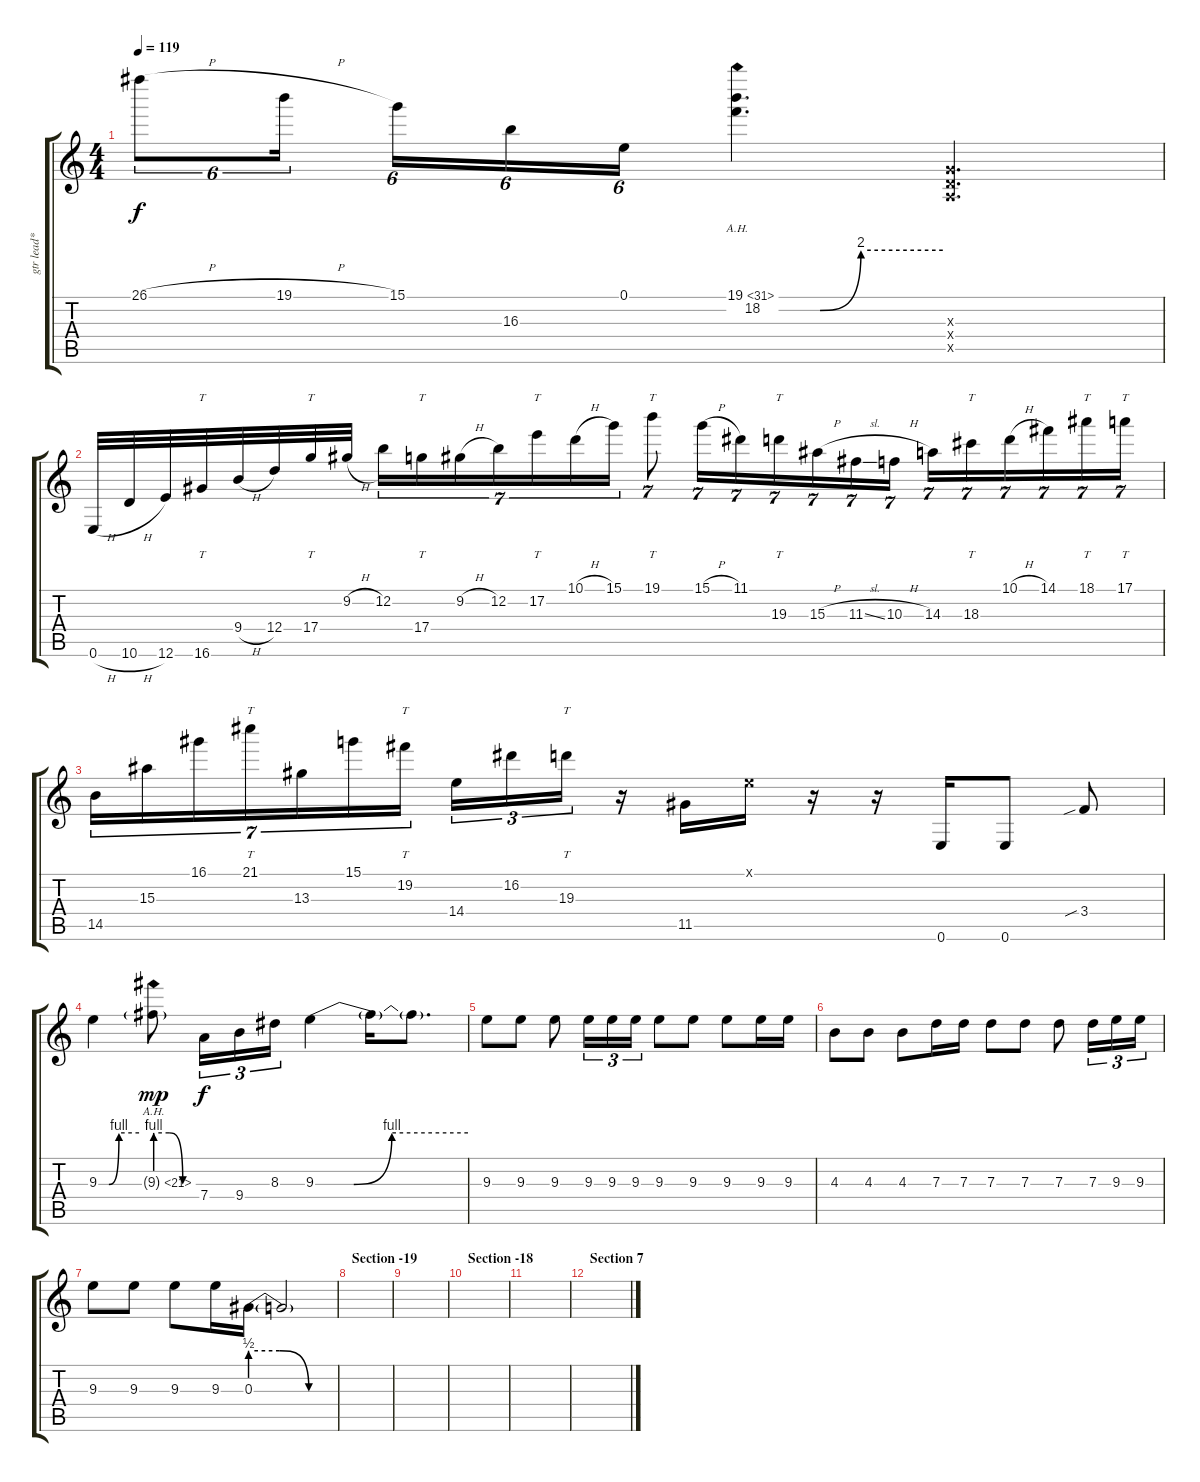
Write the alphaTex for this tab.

\track ("gtr lead*" "gtr lead*") {instrument distortionguitar}
\staff {score tabs}
\tuning (E4 B3 G3 D3 A2 E2) {hide}
\ts (4 4)
\tempo 119
\clef g2
\ks c
26.1{h}.8{tu (6 4) dy f} 19.1{h}.16{tu (6 4)} 15.1.16{tu (6 4)} 16.3.16{tu (6 4)} 0.1.16{tu (6 4)} (19.1{ah 12} 18.2{be (custom 0 0 15 0 30 8 60 8)}).4{d} (0.3{x} 0.4{x} 0.5{x}).4{d} |
0.6{h}.32 10.6{h}.32 12.6.32 16.6.32{tt} 9.4{h}.32 12.4.32 17.4.32{tt} 9.2{h}.32 12.2.16{tu (7 4)} 17.4.16{tt tu (7 4)} 9.2{h}.16{tu (7 4)} 12.2.16{tu (7 4)} 17.2.16{tt tu (7 4)} 10.1{h}.16{tu (7 4)} 15.1.16{tu (7 4)} 19.1.8{tt tu (7 4)} 15.1{h}.16{tu (7 4)} 11.1.16{tu (7 4)} 19.3.16{tt tu (7 4)} 15.3{h}.16{tu (7 4)} 11.3{sl}.16{tu (7 4)} 10.3{h}.16{tu (7 4)} 14.3.16{tu (7 4)} 18.3.16{tt tu (7 4)} 10.1{h}.16{tu (7 4)} 14.1.16{tu (7 4)} 18.1.16{tt tu (7 4)} 17.1.16{tt tu (7 4)} |
14.5.16{tu (7 4)} 15.3.16{tu (7 4)} 16.1.16{tu (7 4)} 21.1.16{tt tu (7 4)} 13.3.16{tu (7 4)} 15.1.16{tu (7 4)} 19.2.16{tt tu (7 4)} 14.4.16{tu (3 2)} 16.2.16{tu (3 2)} 19.3.16{tt tu (3 2)} r.16 11.5.16 0.1{x}.16 r.16 r.16 0.6.16 0.6.8 3.4{sib}.8 |
9.3{be (custom 0 0 15 0 30 4 60 4)}.4 9.3{be (custom 0 4 20 4 40 0 60 0) ah 12 g}.8{dy mp} 7.4.16{tu (3 2) dy f} 9.4.16{tu (3 2)} 8.3.16{tu (3 2)} 9.3{be (custom 0 0 15 0 30 4 60 4)}.4 9.3{t}.16 9.3{t}.8{d} |
9.3.8 9.3.8 9.3.8 9.3.16{tu (3 2)} 9.3.16{tu (3 2)} 9.3.16{tu (3 2)} 9.3.8 9.3.8 9.3.8 9.3.16 9.3.16 |
4.3.8 4.3.8 4.3.8 7.3.16 7.3.16 7.3.8 7.3.8 7.3.8 7.3.16{tu (3 2)} 9.3.16{tu (3 2)} 9.3.16{tu (3 2)} |
9.3.8 9.3.8 9.3.8 9.3.16 0.3{be (custom 0 2 20 2 40 0 60 0)}.16 0.3{t}.2 |
\section ("" "Section -19")
|
|
\section ("" "Section -18")
|
|
\section ("" "Section 7")
